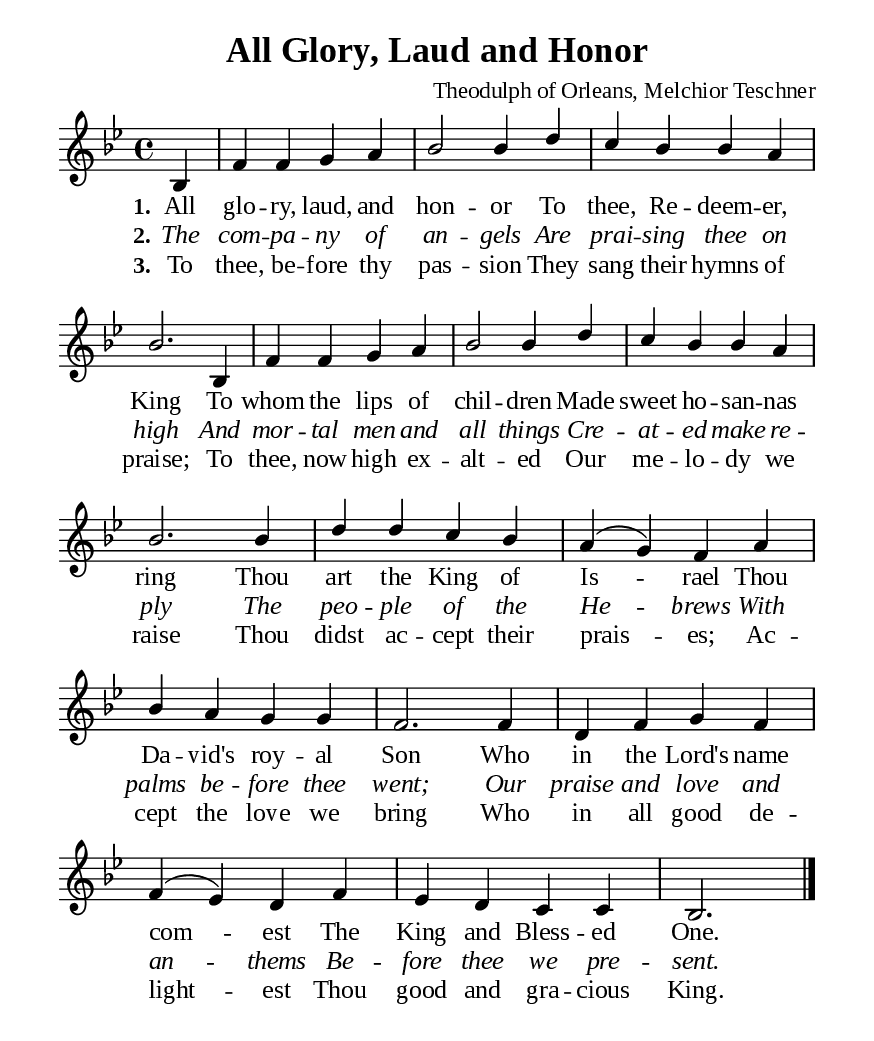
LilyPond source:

\version "2.18.2"

\header {
  title = "All Glory, Laud and Honor"
  composer = "Theodulph of Orleans, Melchior Teschner"
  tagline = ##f
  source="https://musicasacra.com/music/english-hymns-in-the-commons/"
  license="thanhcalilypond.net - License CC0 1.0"
}

global= {
  \key bes \major
  \time 4/4
  \override Score.BarNumber.break-visibility = ##(#f #f #f)
}

\paper {
  #(set-paper-size "a5")
  top-margin = 10\mm
  bottom-margin = 10\mm
  left-margin = 10\mm
  right-margin = 10\mm
  indent = #0
  #(define fonts
	 (make-pango-font-tree "Liberation Serif"
	 		       "Liberation Serif"
			       "Liberation Serif"
			       (/ 20 20)))
  system-system-spacing = #'((basic-distance . 3) (padding . 3))
}

printItalic = \with {
  \override LyricText.font-shape = #'italic
}

% Verse music
musicVerseSoprano = \relative c' {
                   \partial 4 bes4 |
  %{ 01 %} f' f g a |
  %{ 02 %} bes2 bes4 d |
  %{ 03 %} c bes bes a |
  %{ 04 %} bes2. bes,4 |
  %{ 05 %} f' f g a |
  %{ 06 %} bes2 bes4 d |
  %{ 07 %} c bes bes a |
  %{ 08 %} bes2. bes4 |
  %{ 09 %} d d c bes |
  %{ 10 %} a (g) f a |
  %{ 11 %} bes a g g |
  %{ 12 %} f2. f4 |
  %{ 13 %} d f g f |
  %{ 14 %} f (ees) d f |
  %{ 15 %} ees d c c |
                    bes2. \bar "|."
}

% Verse lyrics
verseOne = \lyricmode {
  \set stanza = #"1."
  All glo -- ry, laud, and hon -- or
  To thee, Re -- deem -- er, King
  To whom the lips of chil -- dren
  Made sweet ho -- san -- nas ring
  Thou art the King of Is -- rael
  Thou Da -- vid's roy -- al Son
  Who in the Lord's name com -- est
  The King and Bless -- ed One.
}

verseTwo = \lyricmode {
  \set stanza = #"2."
  The com -- pa -- ny of an -- gels
  Are prai -- sing thee on high
  And mor -- tal men and all things
  Cre -- at -- ed make re -- ply
  The peo -- ple of the He -- brews
  With palms be -- fore thee went;
  Our praise and love and an -- thems
  Be -- fore thee we pre -- sent.
}

verseThree = \lyricmode {
  \set stanza = #"3."
  To thee, be -- fore thy pas -- sion
  They sang their hymns of praise;
  To thee, now high ex -- alt -- ed
  Our me -- lo -- dy we raise
  Thou didst ac -- cept their prais -- es;
  Ac -- cept the love we bring
  Who in all good de -- light -- est
  Thou good and gra -- cious King.
}

% Layout
\score {
    \new ChoirStaff <<
      \new Staff <<
        \clef "treble"
        \new Voice = "sopranos" { \voiceOne \global \stemUp \slurUp \musicVerseSoprano }
      >>
      \new Lyrics \lyricsto sopranos \verseOne
      \new Lyrics \printItalic \lyricsto sopranos \verseTwo
      \new Lyrics \lyricsto sopranos \verseThree
    >>
}

